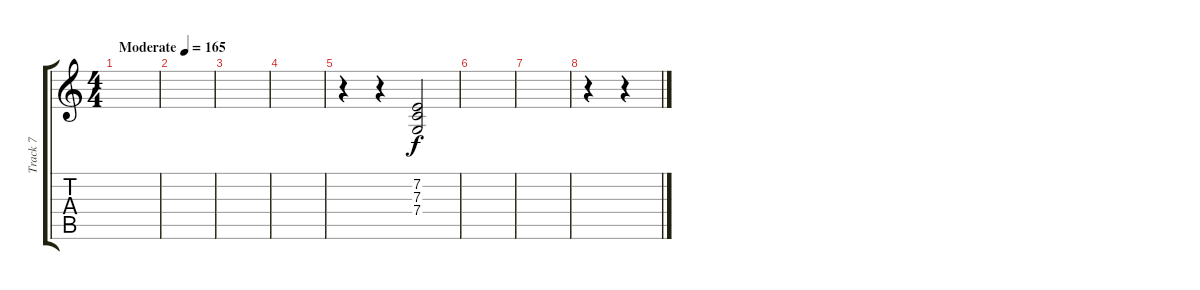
\track ("Track 7" "Track 7") {instrument reversecymbal}
\staff {score tabs}
\tuning (D4 A3 F3 C3 G2 C2) {hide}
\ts (4 4)
\tempo (165 "Moderate")
\clef g2
\ks c
|
|
|
|
r.4 r.4 (7.2 7.3 7.4).2 |
|
|
r.4 r.4
